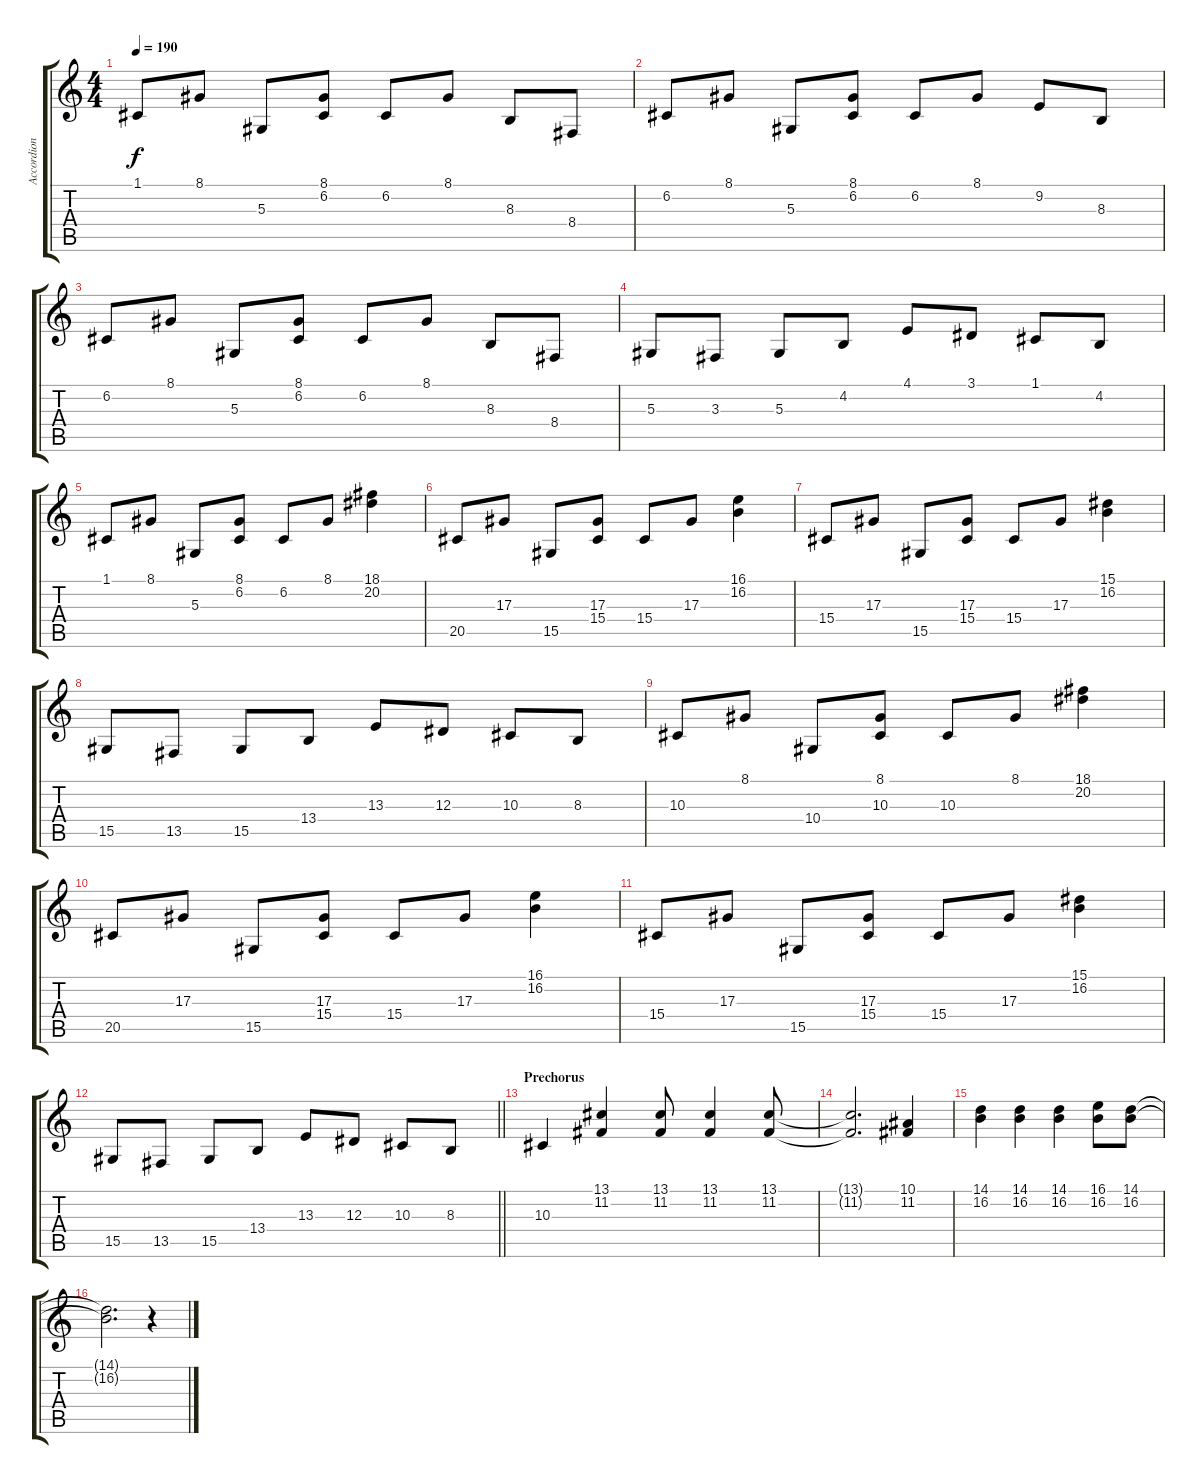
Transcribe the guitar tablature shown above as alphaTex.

\track ("Accordion" "Accordion") {instrument accordion}
\staff {score tabs}
\tuning (C4 G3 Eb3 Bb2 F2 C2) {hide}
\ts (4 4)
\tempo 190
\clef g2
\ks c
1.1.8{dy f} 8.1.8 5.3.8 (8.1 6.2).8 6.2.8 8.1.8 8.3.8 8.4.8 |
6.2.8 8.1.8 5.3.8 (8.1 6.2).8 6.2.8 8.1.8 9.2.8 8.3.8 |
6.2.8 8.1.8 5.3.8 (8.1 6.2).8 6.2.8 8.1.8 8.3.8 8.4.8 |
5.3.8 3.3.8 5.3.8 4.2.8 4.1.8 3.1.8 1.1.8 4.2.8 |
1.1.8 8.1.8 5.3.8 (8.1 6.2).8 6.2.8 8.1.8 (18.1 20.2).4 |
20.5.8 17.3.8 15.5.8 (17.3 15.4).8 15.4.8 17.3.8 (16.1 16.2).4 |
15.4.8 17.3.8 15.5.8 (17.3 15.4).8 15.4.8 17.3.8 (15.1 16.2).4 |
15.5.8 13.5.8 15.5.8 13.4.8 13.3.8 12.3.8 10.3.8 8.3.8 |
10.3.8 8.1.8 10.4.8 (8.1 10.3).8 10.3.8 8.1.8 (18.1 20.2).4 |
20.5.8 17.3.8 15.5.8 (17.3 15.4).8 15.4.8 17.3.8 (16.1 16.2).4 |
15.4.8 17.3.8 15.5.8 (17.3 15.4).8 15.4.8 17.3.8 (15.1 16.2).4 |
\barLineRight lightlight
15.5.8 13.5.8 15.5.8 13.4.8 13.3.8 12.3.8 10.3.8 8.3.8 |
\section ("" "Prechorus")
10.3.4 (13.1 11.2).4 (13.1 11.2).8 (13.1 11.2).4 (13.1 11.2).8 |
(13.1{t} 11.2{t}).2{d} (10.1 11.2).4 |
(14.1 16.2).4 (14.1 16.2).4 (14.1 16.2).4 (16.1 16.2).8 (14.1 16.2).8 |
(14.1{t} 16.2{t}).2{d} r.4
